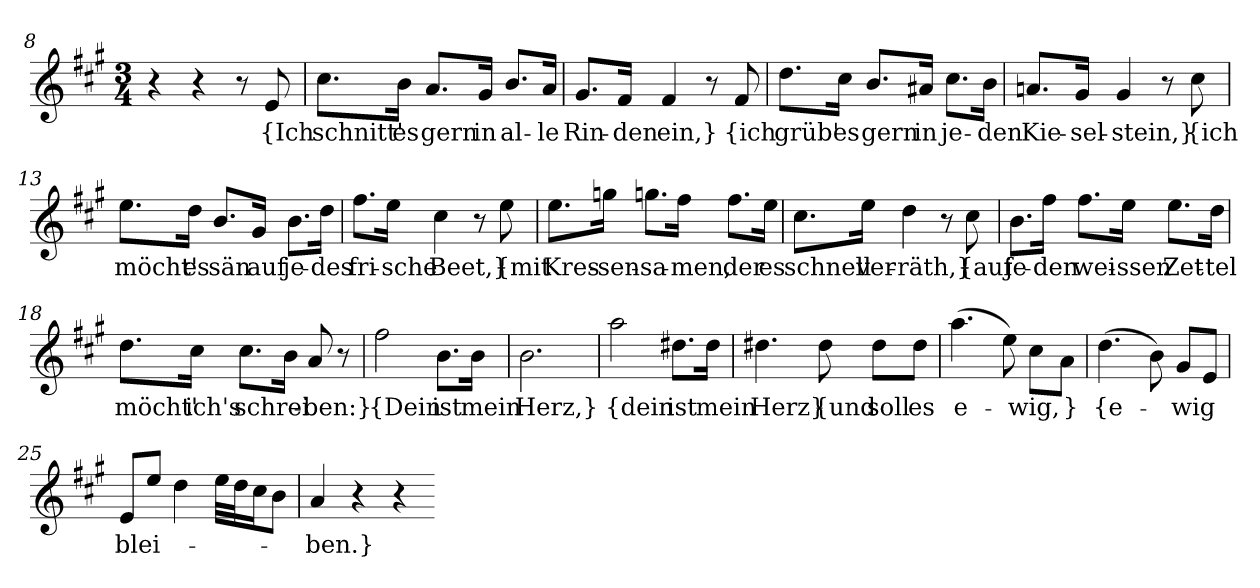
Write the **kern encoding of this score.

**kern	**text
*part1	*part1
*staff1	*staff1
*clefG2	*
*k[f#c#g#]	*
*M3/4	*
=8	=8
4r	.
4r	.
8r	.
8e	{Ich
=9	=9
8.cc#\L	schnitt'
16b\Jk	es
8.a/L	gern
16g#/Jk	in
8.b/L	al-
16a/Jk	-le
=10	=10
8.g#/L	Rin-
16f#/Jk	-den
4f#	ein,}
8r	.
8f#	{ich
=11	=11
8.dd\L	grüb'
16cc#\Jk	es
8.b/L	gern
16a#X/Jk	in
8.cc#\L	je-
16b\Jk	-den
=12	=12
8.an/L	Kie-
16g#/Jk	-sel-
4g#	-stein,}
8r	.
8cc#	{ich
=13	=13
8.ee\L	möcht'
16dd\Jk	es
8.b/L	sän
16g#/Jk	auf
8.b\L	je-
16dd\Jk	-des
=14	=14
8.ff#\L	fri-
16ee\Jk	-sche
4cc#	Beet,}
8r	.
8ee	{mit
=15	=15
8.ee\L	Kres-
16ggn\Jk	-sen-
8.ggn\L	-sa-
16ff#\Jk	-men,
8.ff#\L	der
16ee\Jk	es
=16	=16
8.cc#\L	schnell
16ee\Jk	ver-
4dd	-räth,}
8r	.
8cc#	{auf
=17	=17
8.b\L	je-
16ff#\Jk	-den
8.ff#\L	wei-
16ee\Jk	-ssen
8.ee\L	Zet-
16dd\Jk	-tel
=18	=18
8.dd\L	möcht'
16cc#\Jk	ich's
8.cc#\L	schrei-
16b\Jk	.
8a	-ben:}
8r	.
=19	=19
2ff#	{Dein
8.b\L	ist
16b\Jk	mein
=20	=20
2.b	Herz,}
=21	=21
2aa	{dein
8.dd#X\L	ist
16dd#\Jk	mein
=22	=22
4.dd#X	Herz}
8dd#	{und
8dd#\L	soll
8dd#\J	es
=23	=23
(4.aa	e-
8ee)	.
8cc#\L	-wig,
8a\J	}
=24	=24
(4.dd	{e-
8b)	.
8g#/L	-wig
8e/J	.
=25	=25
8e/L	blei-
8ee/J	.
4dd	.
32ee\LLL	.
32dd\J	.
16cc#\J	.
8b\J	.
=26	=26
4a	-ben.}
4r	.
4r	.
=-	=-
*-	*-
